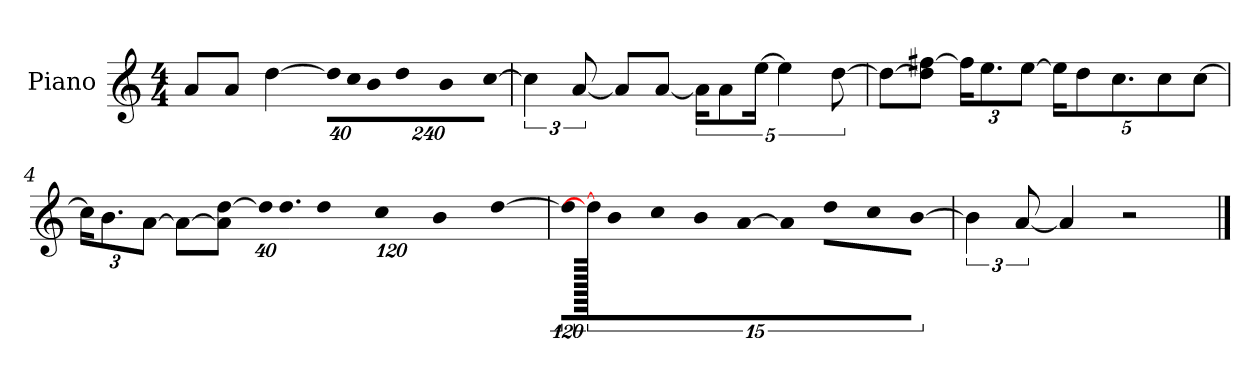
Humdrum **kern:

**kern
*part1
*staff1
*I"Piano
*I'P-no
*clefG2
*k[]
*M4/4
*MM90
=1
8a/L
8a/J
[4dd\
*Xbrackettup
!LO:N:vis=32
640%23dd\LLL]
!LO:N:vis=32
640%23cc\J
!LO:N:vis=16
1920%137b\J
!LO:N:vis=8
960%137dd\
!LO:N:vis=8
960%137b\
!LO:N:vis=16
[1920%137cc\Jk
=2
*brackettup
6cc\]
[12a/
8a/L]
[8a/J
20a\KL]
10a\
[20ee\Jk
5ee\]
[10dd\
=3
8dd\L_
8dd\] [8ff#X\J
*Xbrackettup
24ff#\KL]
12.ee\
[12ee\J
20ee\KL]
10dd\
10.cc\
10cc\
[10cc\J
!!LO:LB:g=z
=4
24cc\KL]
12.b\
[12a\J
8a\L_
8a\] [8dd\J
!LO:N:vis=32
640%23dd\KLL]
!LO:N:vis=16.
960%103dd\J
!LO:N:vis=8
960%137dd\
!LO:N:vis=16
1920%137cc\L
!LO:N:vis=32
640%23b\K
[384%41dd\J
=5
*brackettup
!LO:N:vis=16
1920%107dd\KL]
1920dd\_
!LO:N:vis=8
640%71b\
!LO:N:vis=8
640%71cc\
!LO:N:vis=8
640%71b\
!LO:N:vis=16
[1920%107a\Jk
!LO:N:vis=4
1920%427a/]
!LO:N:vis=8
640%71dd\L
!LO:N:vis=8
640%71cc\
!LO:N:vis=8
[640%71b\J
=6
6b\]
[12a/
4a/]
2r
==
*-
